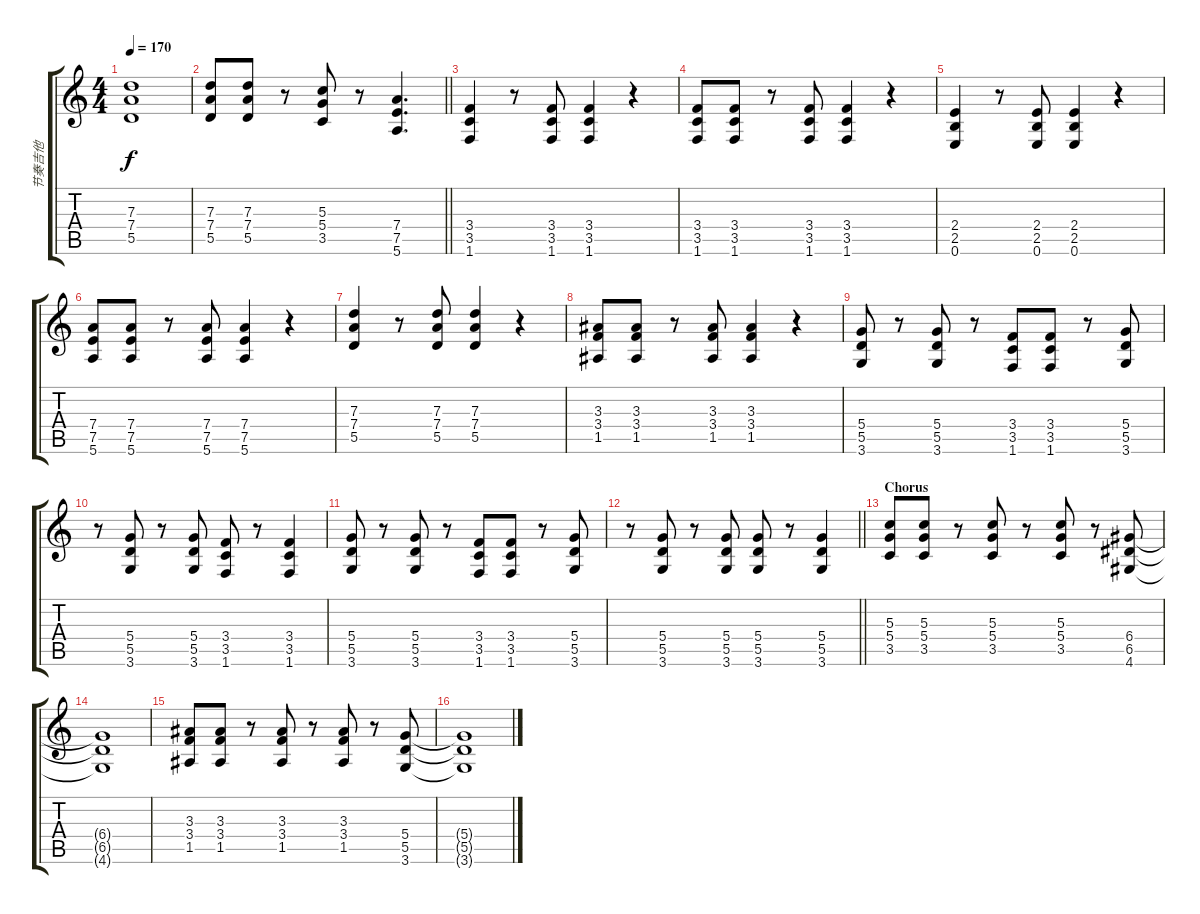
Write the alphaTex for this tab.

\track ("节奏吉他" "节奏吉他") {instrument overdrivenguitar}
\staff {score tabs}
\tuning (E4 B3 G3 D3 A2 E2) {hide}
\ts (4 4)
\tempo 170
\clef g2
\ks c
(7.3 7.4 5.5).1{dy f} |
\barLineRight lightlight
(7.3 7.4 5.5).8 (7.3 7.4 5.5).8 r.8 (5.3 5.4 3.5).8 r.8 (7.4 7.5 5.6).4{d} |
(3.4 3.5 1.6).4 r.8 (3.4 3.5 1.6).8 (3.4 3.5 1.6).4 r.4 |
(3.4 3.5 1.6).8 (3.4 3.5 1.6).8 r.8 (3.4 3.5 1.6).8 (3.4 3.5 1.6).4 r.4 |
(2.4 2.5 0.6).4 r.8 (2.4 2.5 0.6).8 (2.4 2.5 0.6).4 r.4 |
(7.4 7.5 5.6).8 (7.4 7.5 5.6).8 r.8 (7.4 7.5 5.6).8 (7.4 7.5 5.6).4 r.4 |
(7.3 7.4 5.5).4 r.8 (7.3 7.4 5.5).8 (7.3 7.4 5.5).4 r.4 |
(3.3 3.4 1.5).8 (3.3 3.4 1.5).8 r.8 (3.3 3.4 1.5).8 (3.3 3.4 1.5).4 r.4 |
(5.4 5.5 3.6).8 r.8 (5.4 5.5 3.6).8 r.8 (3.4 3.5 1.6).8 (3.4 3.5 1.6).8 r.8 (5.4 5.5 3.6).8 |
r.8 (5.4 5.5 3.6).8 r.8 (5.4 5.5 3.6).8 (3.4 3.5 1.6).8 r.8 (3.4 3.5 1.6).4 |
(5.4 5.5 3.6).8 r.8 (5.4 5.5 3.6).8 r.8 (3.4 3.5 1.6).8 (3.4 3.5 1.6).8 r.8 (5.4 5.5 3.6).8 |
\barLineRight lightlight
r.8 (5.4 5.5 3.6).8 r.8 (5.4 5.5 3.6).8 (5.4 5.5 3.6).8 r.8 (5.4 5.5 3.6).4 |
\section ("" "Chorus")
(5.3 5.4 3.5).8 (5.3 5.4 3.5).8 r.8 (5.3 5.4 3.5).8 r.8 (5.3 5.4 3.5).8 r.8 (6.4 6.5 4.6).8 |
(6.4{t} 6.5{t} 4.6{t}).1 |
(3.3 3.4 1.5).8 (3.3 3.4 1.5).8 r.8 (3.3 3.4 1.5).8 r.8 (3.3 3.4 1.5).8 r.8 (5.4 5.5 3.6).8 |
(5.4{t} 5.5{t} 3.6{t}).1
